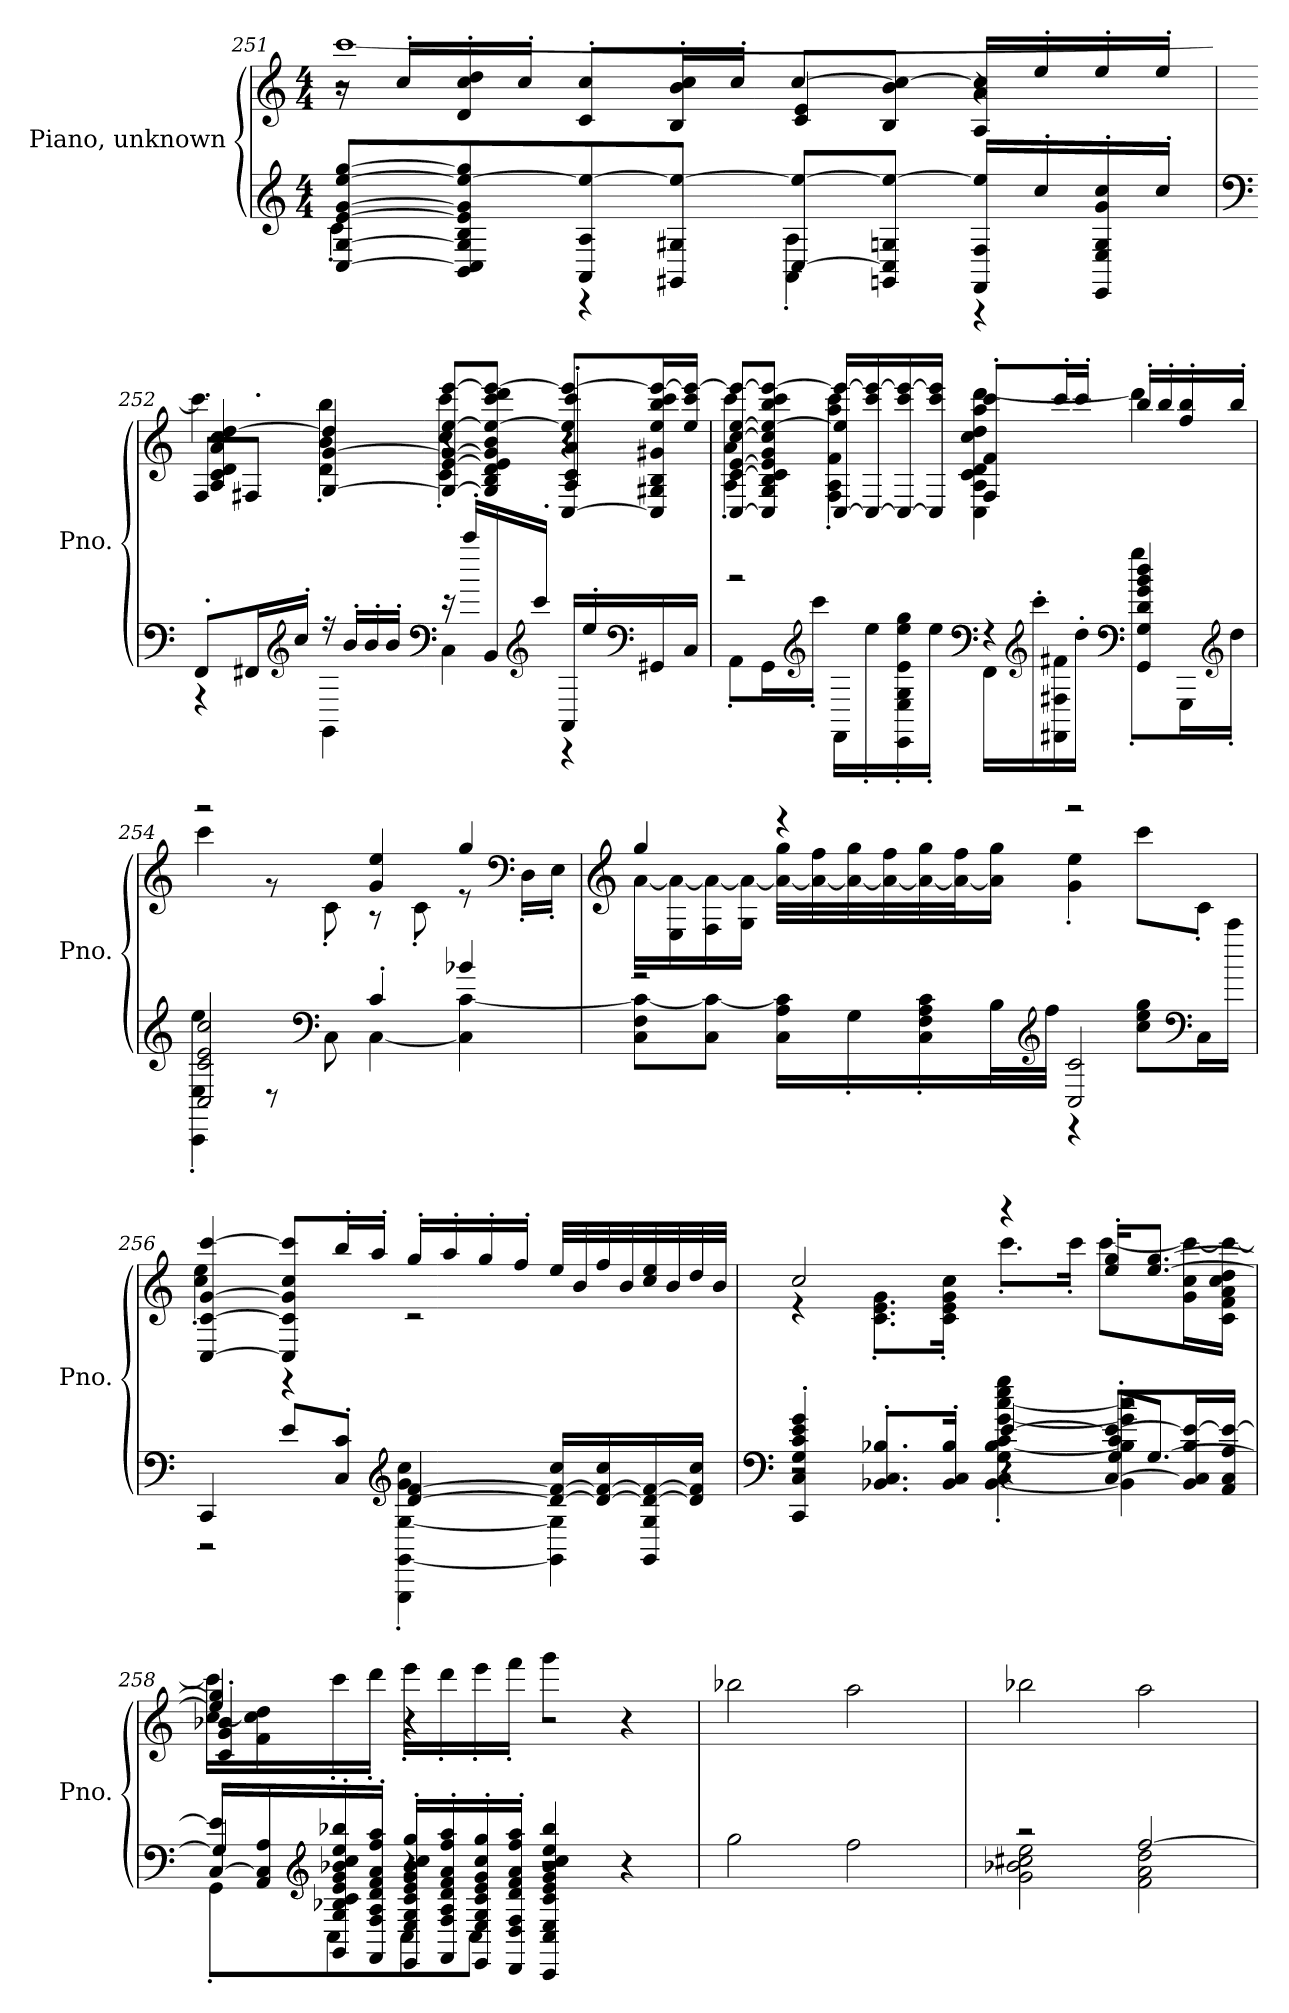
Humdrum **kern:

**kern	**kern
*part1	*part1
*staff2	*staff1
*I"Piano, unknown	*
*I'Pno.	*
*clefG2	*clefG2
*k[]	*k[]
*M4/4	*M4/4
=251	=251
*^	*^
*	*	*	*^
[8C/ [8G/ [8e/ [8g/ [8ee/ [8gg/L	4c'\	16r	[1ccc	2r
.	.	16cc'/LL	.	.
8BB/ 8C/] 8G/] 8B/ 8e/] 8g/] 8ee/_ 8gg/]	.	16d/' 16cc/' 16dd/'	.	.
.	.	16cc'/JJ	.	.
8AA/ 8A/ 8ee/_	4r	8c/' 8cc/'L	.	.
8GG#X/ 8G#X/ 8ee/_J	.	16B/' 16b/' 16cc/'L	.	.
.	.	16cc'/JJ	.	.
[8C/ 8ee/_L	4AA\' 4A\'	[8cc/L	.	4c/ 4e/
8GGn/ 8C/] 8Gn/ 8ee/_J	.	8B/ 8b/ 8cc/_J	.	.
16FF/ 16F/ 16ee/]LL	4r	16A/ 16a/ 16cc/]LL	.	4r
16cc'/	.	16ee'/	.	.
16EE/' 16E/' 16G/' 16g/' 16cc/'	.	16ee'/	.	.
16cc'/JJ	.	16ee'/JJ	.	.
!!LO:LB:g=z	!!	!!
=252	=252	=252	=252	=252
*clefF4	*	*	*	*
8FF'/L	4r	8F'/L	4ccc\]	4A/ 4c/ 4d/ 4a/ 4cc/ [4dd/
16FF#X/L	.	8F#X'/J	.	.
*clefG2	*	*	*	*
16cc'/JJ	.	.	.	.
16r	4GG\	[4G/ [4g/	4d\' 4b\' 4bb\'	4dd/]
16b'/LL	.	.	.	.
16b'/	.	.	.	.
16b'/JJ	.	.	.	.
*clefF4	*	*	*	*
16r	4C\	8G/_ [8e/ 8g/_ [8ee/ [8eee/L	4c\' 4cc\' 4ccc\'	4r
16ccc'/LL	.	.	.	.
16BB/	.	8G/] 8B/ 8d/ 8e/] 8g/] 8b/ 8ee/_ 8ccc/ 8ddd/ 8eee/_J	.	.
*clefG2	*	*	*	*
16ccc'/JJ	.	.	.	.
16AA/LL	4r	[8C/ 8ee/] 8eee/_L	4r	4A/' 4c/' 4a/' 4ccc/'
16ee'/	.	.	.	.
*clefF4	*	*	*	*
16GG#X/	.	16C/] 16G#X/ 16B/ 16g#X/ 16ee/ 16bb/ 16ccc/ 16eee/_L	.	.
16C/JJ	.	16ee/ 16ccc/ 16eee/_JJ	.	.
*	*	*	*v	*v
!!LO:LB:g=z
=253	=253	=253	=253
2r	8AA'\L	[8C/ [8c/ [8e/ [8cc/ [8ee/ 8eee/_L	4A\' 4a\' 4ccc\'
.	16GG\L	8C/] 8G/ 8B/ 8c/] 8e/] 8g/ 8cc/] 8ee/_ 8bb/ 8ccc/ 8eee/_J	.
*clefG2	*	*	*
.	16ccc'\JJ	.	.
.	16FF\LL	[16C/ 16ee/] 16eee/_LL	4F\' 4A\' 4f\' 4aa\' 4ccc\'
.	16ee'\	16C/_ 16ccc/ 16eee/_	.
.	16EE\' 16E\' 16G\' 16e\' 16ee\' 16gg\'	16C/_ 16ccc/ 16eee/_	.
.	16ee'\JJ	16C/] 16ccc/ 16eee/]JJ	.
*clefF4	*	*	*
4r	16FF\LL	8F/' 8f/' 8ccc/'L	4C\ 4A\ 4c\ 4d\ 4cc\ 4dd\ 4aa\ [4ddd\
*clefG2	*	*	*
.	16ccc'\	.	.
.	16FF#X\ 16F#X\ 16f#X\	16ccc'/L	.
.	16dd'\JJ	16ccc'/JJ	.
*clefF4	*	*	*
4GG/ 4G/ 4d/ 4g/ 4b/ 4dd/	8gg'\L	16bb'/LL	4ddd\]
.	.	16bb'/	.
.	16GGG\L	16ff/' 16bb/'	.
*clefG2	*	*	*
.	16dd'\JJ	16bb'/JJ	.
=254	=254	=254	=254
2C/ 2c/ 2e/ 2cc/	4CC\' 4E\' 4ee\'	2r	4ccc\
.	8r	.	8r
*clefF4	*	*	*
.	8C\	.	8c'\
4c'/	[4C\	4g/ 4ee/	8r
.	.	.	8c'\
4b-X/	4C\] [4c\	4gg/	8r
*	*	*clefF4	*
.	.	.	16D'\LL
.	.	.	16E'\JJ
!!LO:PB:g=z	!!
=255	=255	=255	=255
*	*	*clefG2	*
2r	8C\ 8F\ 8c\_L	4gg/	[16a\LL
.	.	.	16E\ 16a\_
.	8C\ 8c\_J	.	16F\ 16a\_
.	.	.	16G\ 16a\_JJ
.	16C\ 16A\ 16c\]LL	4r	32a\_ 32gg\LLL
.	.	.	32a\_ 32ff\
.	16G'\	.	32a\_ 32gg\
.	.	.	32a\_ 32ff\
.	16C\' 16F\' 16A\' 16c\'	.	32a\_ 32gg\
.	.	.	32a\_ 32ff\J
.	32B\L	.	16a\] 16gg\JJ
*clefG2	*	*	*
.	32ff\JJJ	.	.
2C/ 2c/	4r	2r	4g\' 4ee\'
.	8cc\ 8ee\ 8gg\L	.	8ccc\L
*clefF4	*	*	*
.	16C\L	.	8c'\J
.	16ccc\JJ	.	.
=256	=256	=256	=256
4CC/	2r	[4C/ [4c/ [4g/ [4ccc/	4cc\' 4ee\'
8e/L	.	8C/] 8c/] 8g/] 8cc/ 8ccc/]L	4r
8C/' 8c/'J	.	16bb'/L	.
.	.	16aa'/JJ	.
*clefG2	*	*	*
[4d/ [4f/	4GGG\' [4GG\' [4G\' 4g\' 4cc\'	16gg'/LL	2r
.	.	16aa'/	.
.	.	16gg'/	.
.	.	16ff'/JJ	.
16d/_ 16f/_ 16cc/LL	4GG\] 4G\]	32ee/LLL	.
.	.	32b/	.
16d/_ 16f/_ 16cc/	.	32ff/	.
.	.	32b/	.
16GG/ 16G/ 16d/_ 16f/_	.	32cc/ 32ee/	.
.	.	32b/	.
16d/] 16f/] 16cc/JJ	.	32dd/	.
.	.	32b/JJJ	.
*v	*v	*	*
!!LO:LB:g=z	!!
=257	=257	=257
*clefF4	*	*
*^	*	*
*	*^	*	*
4CC/' 4C/' 4G/' 4c/' 4e/' 4g/'	2r	2r	2cc/	4r
8.BB-X/' 8.C/' 8.B-X/'L	.	.	.	8.c\' 8.e\' 8.g\'L
16BB-/' 16C/' 16B-/'Jk	.	.	.	16c\' 16e\' 16g\' 16cc\'Jk
[4e/	[4BB-\' 4C\' 4G\' [4B-\' 4c\' [4g\' [4cc\' 4ee\' 4gg\'	4r	4r	8.ccc'\L
.	.	.	.	16ccc'\Jk
[8C/ 8e/_L	4BB-\] 4B-\] 4g\] 4cc\]	16G/' 16c/'KL	16ee/' 16gg/'KL	[8ccc\L
.	.	[8.G/J	[8.ee/ [8.gg/J	.
16BB-/ 16C/] 16B-/ 16e/_L	.	.	.	16g\ 16cc\ 16ccc\_L
16AA/ 16C/ 16A/ 16e/_JJ	.	.	.	16c\ 16f\ 16a\ 16cc\ 16dd\ 16ccc\_JJ
=258	=258	=258	=258	=258
*	*	*	*	*^
[16C/ 16e/]LL	8GG'\L	4G/]	4ee/] 4gg/]	[16cc\ 16ccc\]LL	4c/' 4g/' 4b-X/'
16AA/ 16C/] 16A/	.	.	.	16f\ 16cc\] 16dd\	.
*clefG2	*	*	*	*	*
16GG/' 16G/' 16B-X/' 16c/' 16e/' 16g/' 16b-X/' 16cc/' 16ee/' 16bb-X/'	8C\	.	.	16ccc'\	.
16FF/' 16F/' 16A/' 16d/' 16f/' 16a/' 16ff/' 16aa/'JJ	.	.	.	16ddd'\JJ	.
16EE/' 16E/' 16G/' 16c/' 16e/' 16g/' 16b-/' 16cc/' 16gg/'LL	8C\	4r	4r	16eee'\LL	4r
16FF/' 16F/' 16A/' 16d/' 16f/' 16a/' 16ff/' 16aa/'	.	.	.	16ddd'\	.
16EE/' 16E/' 16G/' 16c/' 16e/' 16g/' 16cc/' 16gg/'	8C\J	.	.	16eee'\	.
16DD/' 16D/' 16F/' 16d/' 16f/' 16a/' 16ff/' 16aa/'JJ	.	.	.	16fff'\JJ	.
4CC/ 4C/ 4E/ 4c/ 4e/ 4g/ 4b-/ 4cc/ 4ee/ 4bb-/	2r	2r	2r	4ggg\	2r
4r	.	.	.	4r	.
*v	*v	*v	*	*	*
*	*v	*v	*v
=259	=259
2gg\	2bb-X\
2ff\	2aa\
=260	=260
*^	*
2r	2g\ 2b-X\ 2cc#X\ 2ee\	2bb-X\
[2ff/	2f\ 2a\ 2dd\	2aa\
*v	*v	*
=	=
*-	*-
